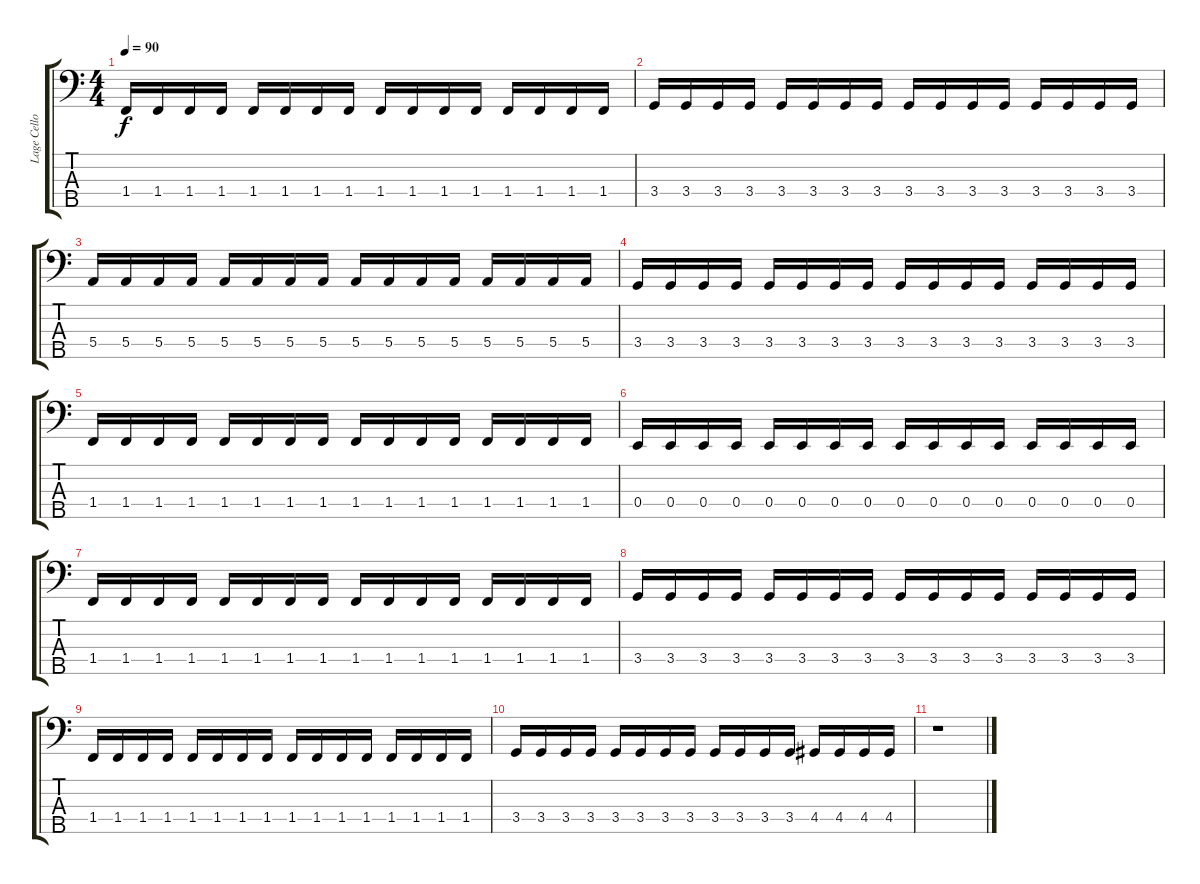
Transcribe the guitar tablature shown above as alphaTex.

\track ("Lage Cello" "Lage Cello") {instrument acousticbass}
\staff {score tabs}
\tuning (G2 D2 A1 E1 B0) {hide}
\ts (4 4)
\tempo 90
\clef f4
\ks c
1.4.16{dy f} 1.4.16 1.4.16 1.4.16 1.4.16 1.4.16 1.4.16 1.4.16 1.4.16 1.4.16 1.4.16 1.4.16 1.4.16 1.4.16 1.4.16 1.4.16 |
3.4.16 3.4.16 3.4.16 3.4.16 3.4.16 3.4.16 3.4.16 3.4.16 3.4.16 3.4.16 3.4.16 3.4.16 3.4.16 3.4.16 3.4.16 3.4.16 |
5.4.16 5.4.16 5.4.16 5.4.16 5.4.16 5.4.16 5.4.16 5.4.16 5.4.16 5.4.16 5.4.16 5.4.16 5.4.16 5.4.16 5.4.16 5.4.16 |
3.4.16 3.4.16 3.4.16 3.4.16 3.4.16 3.4.16 3.4.16 3.4.16 3.4.16 3.4.16 3.4.16 3.4.16 3.4.16 3.4.16 3.4.16 3.4.16 |
1.4.16 1.4.16 1.4.16 1.4.16 1.4.16 1.4.16 1.4.16 1.4.16 1.4.16 1.4.16 1.4.16 1.4.16 1.4.16 1.4.16 1.4.16 1.4.16 |
0.4.16 0.4.16 0.4.16 0.4.16 0.4.16 0.4.16 0.4.16 0.4.16 0.4.16 0.4.16 0.4.16 0.4.16 0.4.16 0.4.16 0.4.16 0.4.16 |
1.4.16 1.4.16 1.4.16 1.4.16 1.4.16 1.4.16 1.4.16 1.4.16 1.4.16 1.4.16 1.4.16 1.4.16 1.4.16 1.4.16 1.4.16 1.4.16 |
3.4.16 3.4.16 3.4.16 3.4.16 3.4.16 3.4.16 3.4.16 3.4.16 3.4.16 3.4.16 3.4.16 3.4.16 3.4.16 3.4.16 3.4.16 3.4.16 |
1.4.16 1.4.16 1.4.16 1.4.16 1.4.16 1.4.16 1.4.16 1.4.16 1.4.16 1.4.16 1.4.16 1.4.16 1.4.16 1.4.16 1.4.16 1.4.16 |
3.4.16 3.4.16 3.4.16 3.4.16 3.4.16 3.4.16 3.4.16 3.4.16 3.4.16 3.4.16 3.4.16 3.4.16 4.4.16 4.4.16 4.4.16 4.4.16 |
r.1
